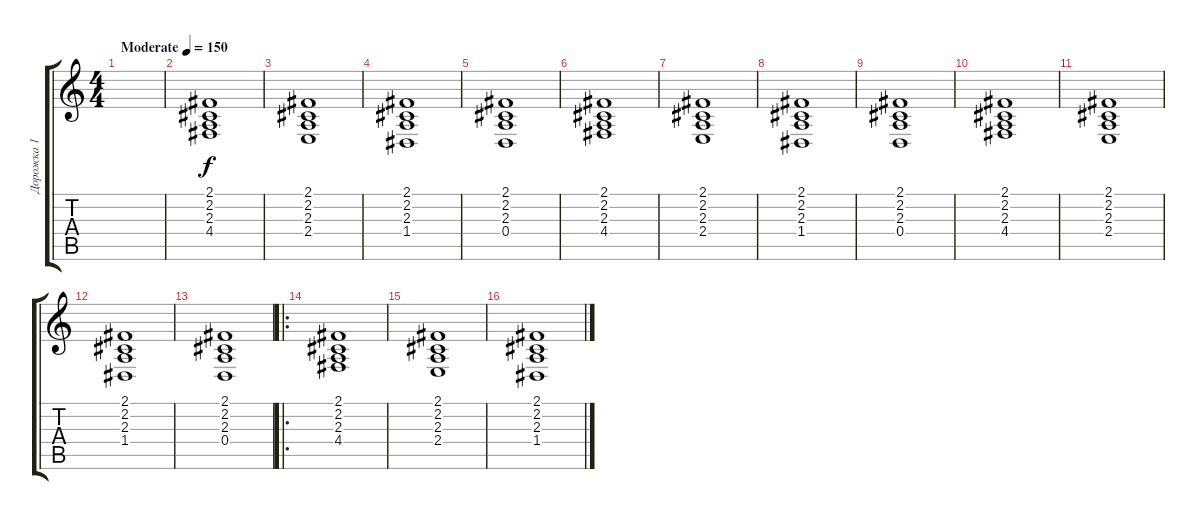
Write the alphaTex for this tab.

\track ("Дорожка 1" "Дорожка 1") {instrument stringensemble1}
\staff {score tabs}
\tuning (E4 B3 G3 D3 A2 E2) {hide}
\ts (4 4)
\tempo (150 "Moderate")
\clef g2
\ks c
|
(2.1 2.2 2.3 4.4).1 |
(2.1 2.2 2.3 2.4).1 |
(2.1 2.2 2.3 1.4).1 |
(2.1 2.2 2.3 0.4).1 |
(2.1 2.2 2.3 4.4).1 |
(2.1 2.2 2.3 2.4).1 |
(2.1 2.2 2.3 1.4).1 |
(2.1 2.2 2.3 0.4).1 |
(2.1 2.2 2.3 4.4).1 |
(2.1 2.2 2.3 2.4).1 |
(2.1 2.2 2.3 1.4).1 |
(2.1 2.2 2.3 0.4).1 |
\ro
(2.1 2.2 2.3 4.4).1 |
(2.1 2.2 2.3 2.4).1 |
(2.1 2.2 2.3 1.4).1
